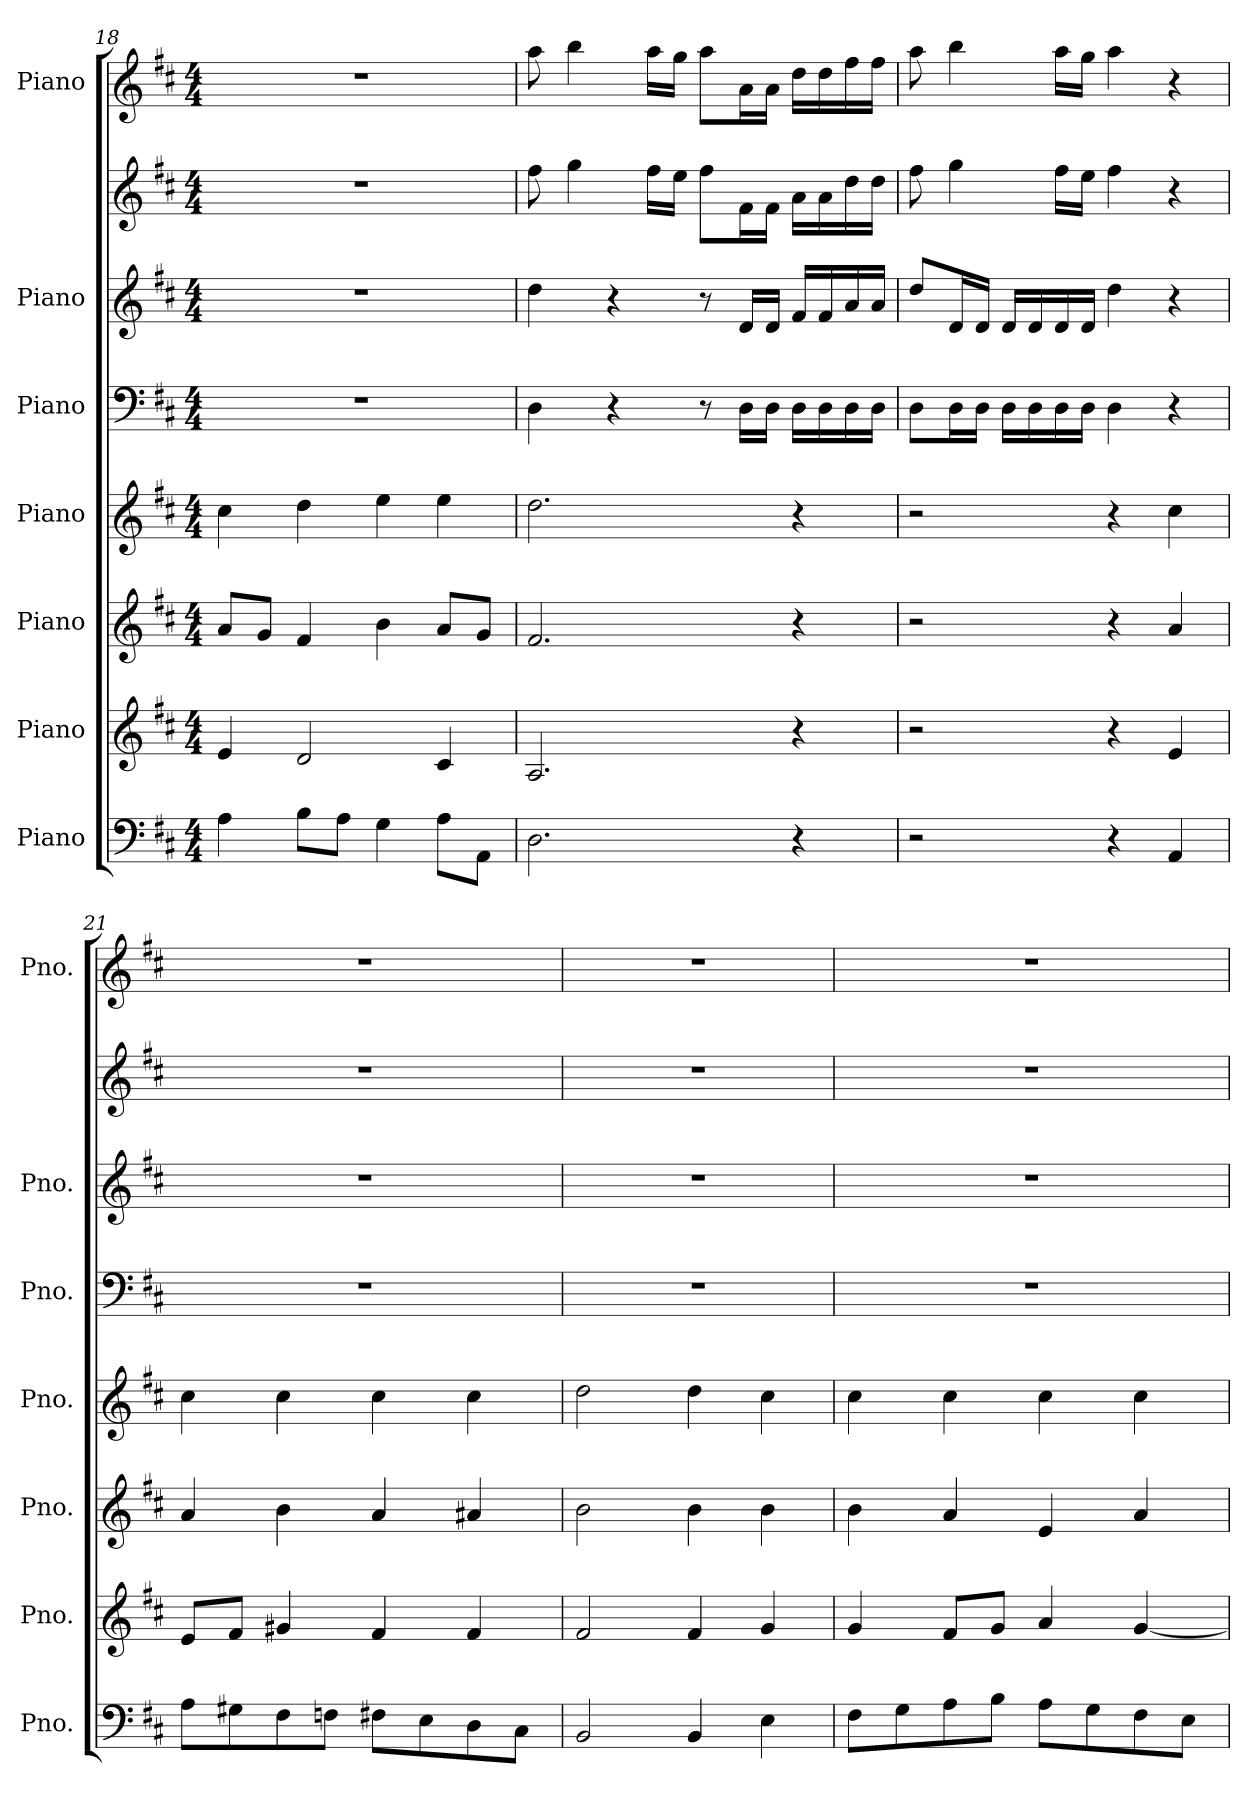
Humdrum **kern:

**kern	**kern	**kern	**kern	**kern	**kern	**kern	**kern
*part7	*part6	*part5	*part4	*part3	*part2	*part2	*part1
*staff8	*staff7	*staff6	*staff5	*staff4	*staff3	*staff2	*staff1
*I"Piano	*I"Piano	*I"Piano	*I"Piano	*I"Piano	*I"Piano	*	*I"Piano
*I'Pno.	*I'Pno.	*I'Pno.	*I'Pno.	*I'Pno.	*I'Pno.	*	*I'Pno.
*clefF4	*clefG2	*clefG2	*clefG2	*clefF4	*clefG2	*clefG2	*clefG2
*k[f#c#]	*k[f#c#]	*k[f#c#]	*k[f#c#]	*k[f#c#]	*k[f#c#]	*k[f#c#]	*k[f#c#]
*M4/4	*M4/4	*M4/4	*M4/4	*M4/4	*M4/4	*M4/4	*M4/4
=18	=18	=18	=18	=18	=18	=18	=18
4A\	4e/	8a/L	4cc#\	1r	1r	1r	1r
.	.	8g/J	.	.	.	.	.
8B\L	2d/	4f#/	4dd\	.	.	.	.
8A\J	.	.	.	.	.	.	.
4G\	.	4b\	4ee\	.	.	.	.
8A\L	4c#/	8a/L	4ee\	.	.	.	.
8AA\J	.	8g/J	.	.	.	.	.
=19	=19	=19	=19	=19	=19	=19	=19
2.D\	2.A/	2.f#/	2.dd\	4D\	4dd\	8ff#\	8aa\
.	.	.	.	.	.	4gg\	4bb\
.	.	.	.	4r	4r	.	.
.	.	.	.	.	.	16ff#\LL	16aa\LL
.	.	.	.	.	.	16ee\JJ	16gg\JJ
.	.	.	.	8r	8r	8ff#\L	8aa\L
.	.	.	.	16D\LL	16d/LL	16f#\L	16a\L
.	.	.	.	16D\JJ	16d/JJ	16f#\JJ	16a\JJ
4r	4r	4r	4r	16D\LL	16f#/LL	16a\LL	16dd\LL
.	.	.	.	16D\	16f#/	16a\	16dd\
.	.	.	.	16D\	16a/	16dd\	16ff#\
.	.	.	.	16D\JJ	16a/JJ	16dd\JJ	16ff#\JJ
=20	=20	=20	=20	=20	=20	=20	=20
2r	2r	2r	2r	8D\L	8dd/L	8ff#\	8aa\
.	.	.	.	16D\L	16d/L	4gg\	4bb\
.	.	.	.	16D\JJ	16d/JJ	.	.
.	.	.	.	16D\LL	16d/LL	.	.
.	.	.	.	16D\	16d/	.	.
.	.	.	.	16D\	16d/	16ff#\LL	16aa\LL
.	.	.	.	16D\JJ	16d/JJ	16ee\JJ	16gg\JJ
4r	4r	4r	4r	4D\	4dd\	4ff#\	4aa\
4AA/	4e/	4a/	4cc#\	4r	4r	4r	4r
!!LO:PB:g=z
=21	=21	=21	=21	=21	=21	=21	=21
8A\L	8e/L	4a/	4cc#\	1r	1r	1r	1r
8G#X\	8f#/J	.	.	.	.	.	.
8F#\	4g#X/	4b\	4cc#\	.	.	.	.
8Fn\J	.	.	.	.	.	.	.
8F#X\L	4f#/	4a/	4cc#\	.	.	.	.
8E\	.	.	.	.	.	.	.
8D\	4f#/	4a#X/	4cc#\	.	.	.	.
8C#\J	.	.	.	.	.	.	.
=22	=22	=22	=22	=22	=22	=22	=22
2BB/	2f#/	2b\	2dd\	1r	1r	1r	1r
4BB/	4f#/	4b\	4dd\	.	.	.	.
4E\	4g/	4b\	4cc#\	.	.	.	.
=23	=23	=23	=23	=23	=23	=23	=23
8F#\L	4g/	4b\	4cc#\	1r	1r	1r	1r
8G\	.	.	.	.	.	.	.
8A\	8f#/L	4a/	4cc#\	.	.	.	.
8B\J	8g/J	.	.	.	.	.	.
8A\L	4a/	4e/	4cc#\	.	.	.	.
8G\	.	.	.	.	.	.	.
8F#\	[4g/	4a/	4cc#\	.	.	.	.
8E\J	.	.	.	.	.	.	.
=	=	=	=	=	=	=	=
*-	*-	*-	*-	*-	*-	*-	*-
